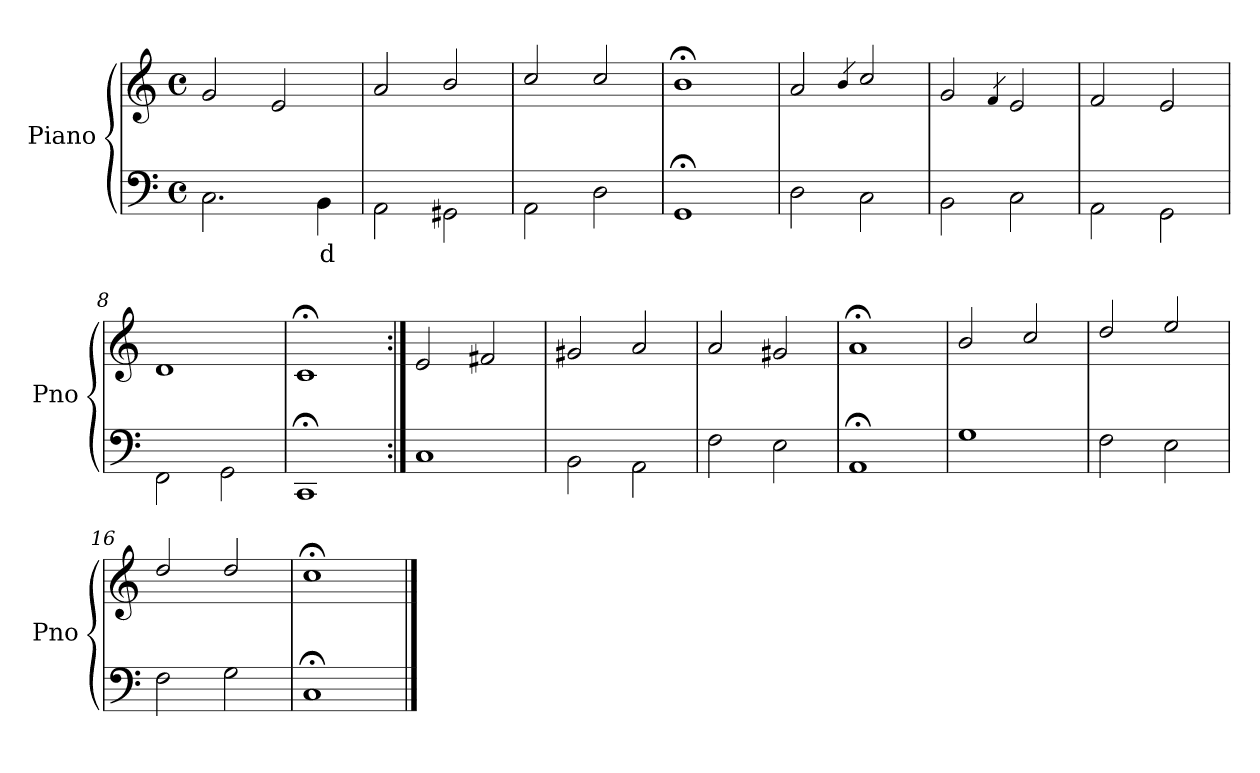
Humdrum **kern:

**kern	**text	**kern
*part1	*part1	*part1
*staff2	*staff2	*staff1
*I"Piano	*	*
*I'Pno	*	*
*clefF4	*	*clefG2
*k[]	*	*k[]
*M4/4	*	*M4/4
*met(c)	*	*met(c)
=1	=1	=1
2.C\	.	2g/
.	.	2e/
!	!LO:LY:a	!
4BB\	d	.
=2	=2	=2
2AA\	.	2a/
2GG#X\	.	2b/
=3	=3	=3
2AA\	.	2cc/
2D\	.	2cc/
=4	=4	=4
1GG;\	.	1b;</
=5	=5	=5
2D\	.	2a/
.	.	4qb/
2C\	.	2cc/
=6	=6	=6
2BB\	.	2g/
.	.	4qf/
2C\	.	2e/
=7	=7	=7
2AA\	.	2f/
2GG\	.	2e/
=8	=8	=8
2FF\	.	1d/
2GG\	.	.
=9	=9	=9
1CC;\	.	1c;</
!!LO:LB:g=z
=10:|!	=10:|!	=10:|!
1C\	.	2e/
.	.	2f#X/
=11	=11	=11
2BB\	.	2g#X/
2AA\	.	2a/
=12	=12	=12
2F\	.	2a/
2E\	.	2g#X/
=13	=13	=13
1AA;\	.	1a;</
=14	=14	=14
1G\	.	2b/
.	.	2cc/
=15	=15	=15
2F\	.	2dd/
2E\	.	2ee/
=16	=16	=16
2F\	.	2dd/
2G\	.	2dd/
=17	=17	=17
1C;\	.	1cc;</
==	==	==
*-	*-	*-
